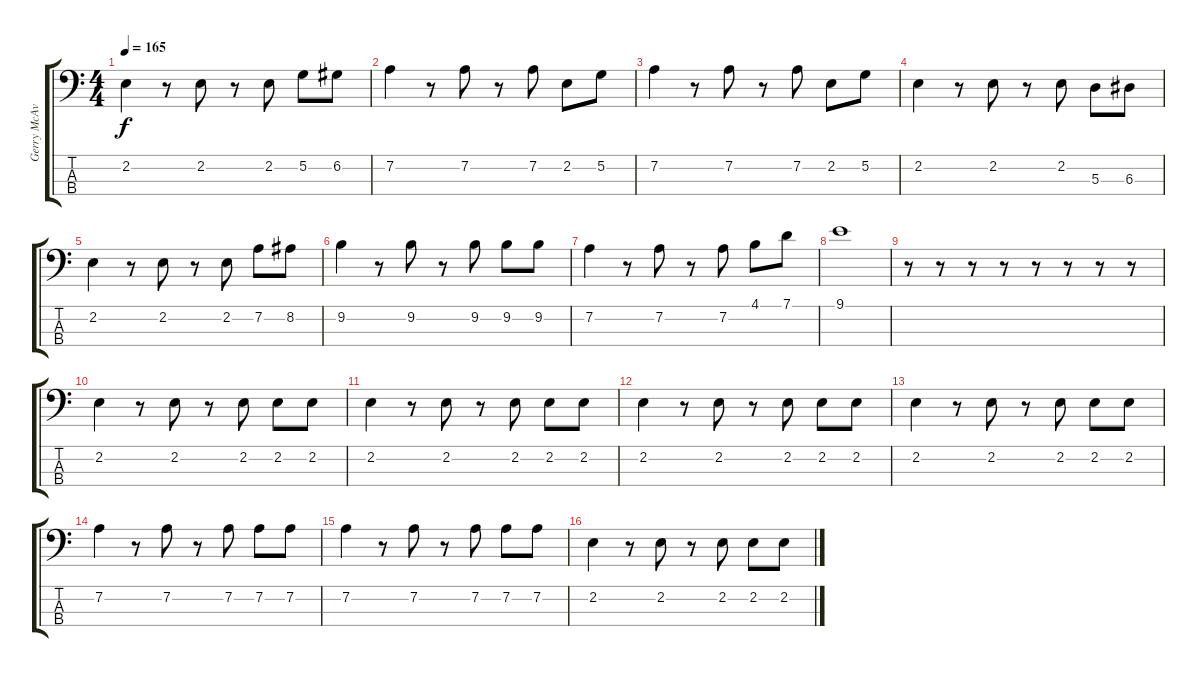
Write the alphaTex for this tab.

\track ("Gerry McAvoy" "Gerry McAv") {instrument electricbassfinger}
\staff {score tabs}
\tuning (G2 D2 A1 E1) {hide}
\ts (4 4)
\tempo 165
\clef f4
\ks c
2.2.4{dy f} r.8 2.2.8 r.8 2.2.8 5.2.8 6.2.8 |
7.2.4 r.8 7.2.8 r.8 7.2.8 2.2.8 5.2.8 |
7.2.4 r.8 7.2.8 r.8 7.2.8 2.2.8 5.2.8 |
2.2.4 r.8 2.2.8 r.8 2.2.8 5.3.8 6.3.8 |
2.2.4 r.8 2.2.8 r.8 2.2.8 7.2.8 8.2.8 |
9.2.4 r.8 9.2.8 r.8 9.2.8 9.2.8 9.2.8 |
7.2.4 r.8 7.2.8 r.8 7.2.8 4.1.8 7.1.8 |
9.1.1 |
r.8 r.8 r.8 r.8 r.8 r.8 r.8 r.8 |
2.2.4{volume 10} r.8 2.2.8 r.8 2.2.8 2.2.8 2.2.8 |
2.2.4 r.8 2.2.8 r.8 2.2.8 2.2.8 2.2.8 |
2.2.4 r.8 2.2.8 r.8 2.2.8 2.2.8 2.2.8 |
2.2.4 r.8 2.2.8 r.8 2.2.8 2.2.8 2.2.8 |
7.2.4 r.8 7.2.8 r.8 7.2.8 7.2.8 7.2.8 |
7.2.4 r.8 7.2.8 r.8 7.2.8 7.2.8 7.2.8 |
2.2.4 r.8 2.2.8 r.8 2.2.8 2.2.8 2.2.8
